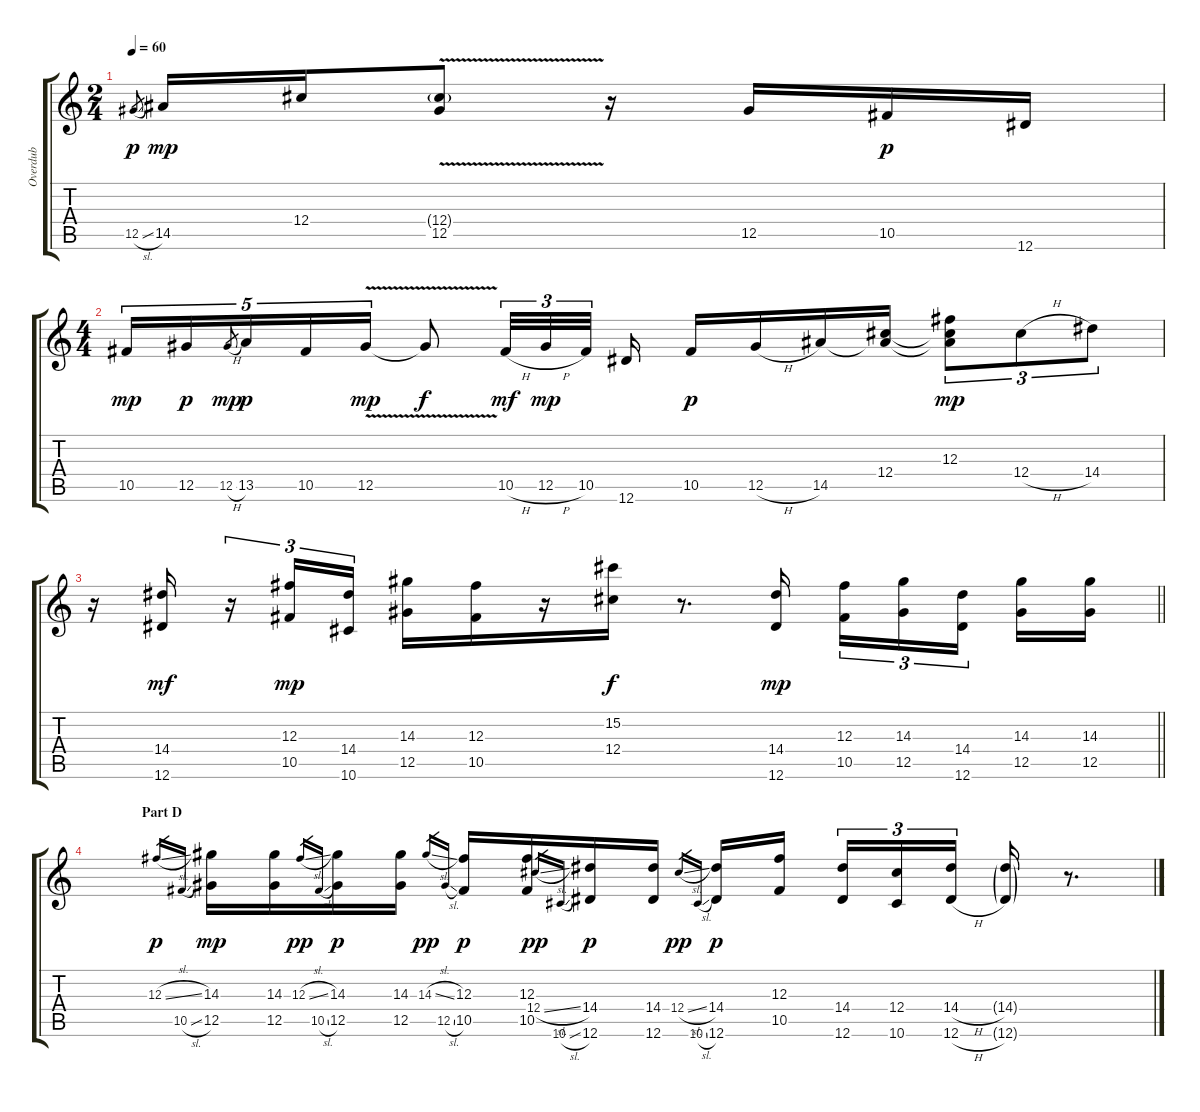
\track ("Overdub" "Overdub") {instrument electricguitarjazz}
\staff {score tabs}
\tuning (Eb4 Bb3 Gb3 Db3 Ab2 Eb2) {hide}
\ts (2 4)
\tempo 60
\clef g2
\ks c
12.5{sl}.8{gr dy p} 14.5.16{dy mp} 12.4.16 (12.4{v g} 12.5{v}).8 r.16 12.5.16 10.5.16{dy p} 12.6.16 |
\ts (4 4)
10.5.16{tu (5 4) dy mp} 12.5.16{tu (5 4) dy p} 12.5{h}.8{gr dy mp} 13.5.16{tu (5 4) dy p} 10.5.16{tu (5 4)} 12.5{v}.16{tu (5 4) dy mp} 12.5{t}.8{dy f} 10.5{h}.32{tu (3 2) dy mf} 12.5{h}.32{tu (3 2) dy mp} 10.5.32{tu (3 2)} 12.6.16 10.5.16{dy p} 12.5{h}.16 14.5.16 (12.4 14.5{t}).16 (12.3 12.4{t} 14.5{t}).8{tu (3 2) dy mp} 12.4{h}.8{tu (3 2)} 14.4.8{tu (3 2)} |
\barLineRight lightlight
r.16{volume 11} (14.4 12.6).16{dy mf} r.16{tu (3 2)} (12.3 10.5).16{tu (3 2) dy mp} (14.4 10.6).16{tu (3 2)} (14.3 12.5).16 (12.3 10.5).16 r.16 (15.2 12.4).16{dy f} r.8{d} (14.4 12.6).16{dy mp} (12.3 10.5).16{tu (3 2)} (14.3 12.5).16{tu (3 2)} (14.4 12.6).16{tu (3 2)} (14.3 12.5).16 (14.3 12.5).16 |
\section ("" "Part D")
12.3{sl}.16{gr dy p} 10.5{sl}.16{gr} (14.3 12.5).16{dy mp volume 10 instrument electricguitarjazz} (14.3 12.5).16 12.3{sl}.16{gr dy pp} 10.5{sl}.16{gr} (14.3 12.5).16{dy p} (14.3 12.5).16 14.3{sl}.16{gr dy pp} 12.5{sl}.16{gr} (12.3 10.5).16{dy p} (12.3 10.5).16 12.4{sl}.16{gr dy pp} 10.6{sl}.16{gr} (14.4 12.6).16{dy p} (14.4 12.6).16 12.4{sl}.16{gr dy pp} 10.6{sl}.16{gr} (14.4 12.6).16{dy p} (12.3 10.5).16 (14.4 12.6).16{tu (3 2)} (12.4 10.6).16{tu (3 2)} (14.4{h} 12.6{h}).16{tu (3 2)} (14.4{g} 12.6{g}).16 r.8{d}
